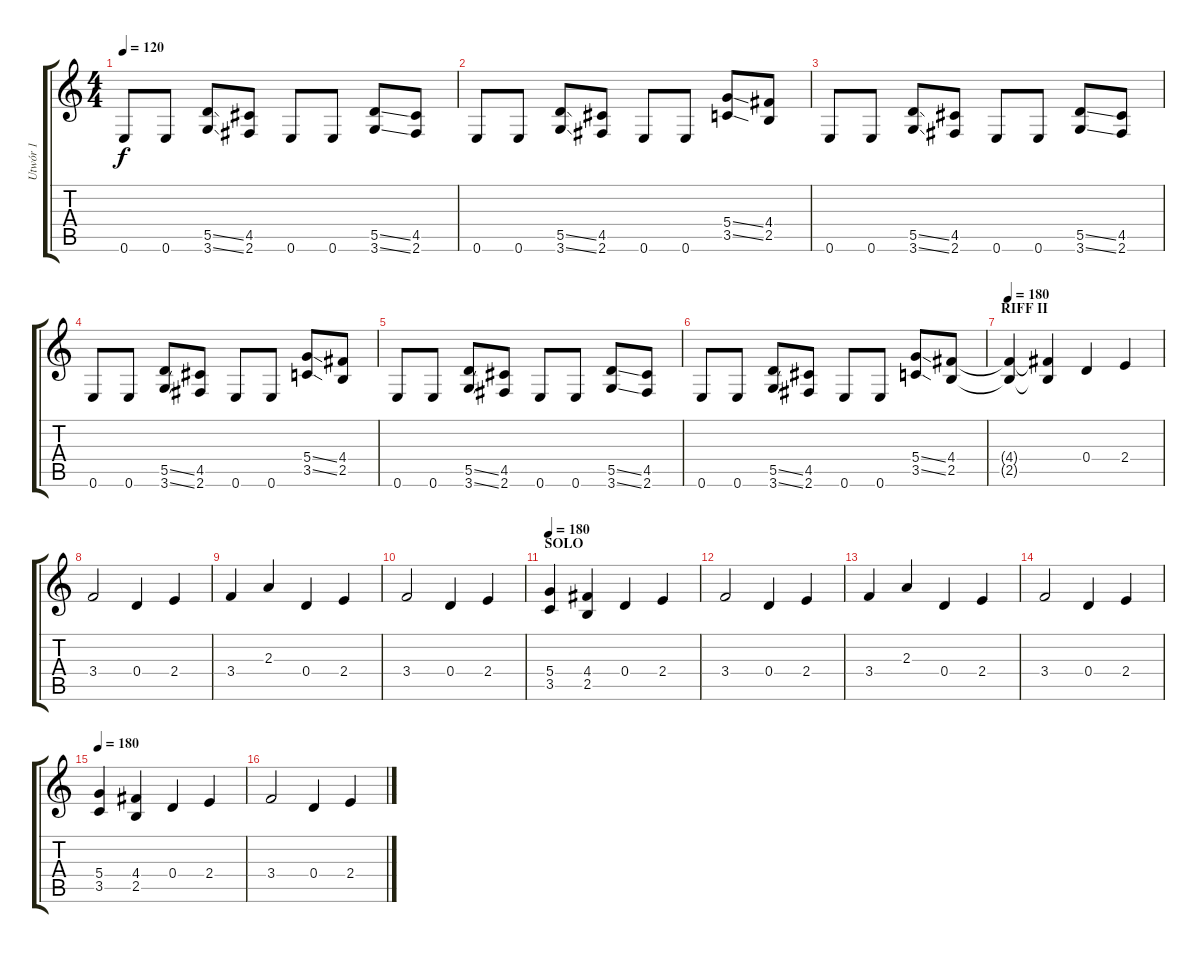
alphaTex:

\track ("Utwór 1" "Utwór 1") {instrument distortionguitar}
\staff {score tabs}
\tuning (E4 B3 G3 D3 A2 E2) {hide}
\ts (4 4)
\tempo 120
\clef g2
\ks c
0.6.8{dy f} 0.6.8 (5.5{ss} 3.6{ss}).8 (4.5 2.6).8 0.6.8 0.6.8 (5.5{ss} 3.6{ss}).8 (4.5 2.6).8 |
0.6.8 0.6.8 (5.5{ss} 3.6{ss}).8 (4.5 2.6).8 0.6.8 0.6.8 (5.4{ss} 3.5{ss}).8 (4.4 2.5).8 |
0.6.8 0.6.8 (5.5{ss} 3.6{ss}).8 (4.5 2.6).8 0.6.8 0.6.8 (5.5{ss} 3.6{ss}).8 (4.5 2.6).8 |
0.6.8 0.6.8 (5.5{ss} 3.6{ss}).8 (4.5 2.6).8 0.6.8 0.6.8 (5.4{ss} 3.5{ss}).8 (4.4 2.5).8 |
0.6.8 0.6.8 (5.5{ss} 3.6{ss}).8 (4.5 2.6).8 0.6.8 0.6.8 (5.5{ss} 3.6{ss}).8 (4.5 2.6).8 |
0.6.8 0.6.8 (5.5{ss} 3.6{ss}).8 (4.5 2.6).8 0.6.8 0.6.8 (5.4{ss} 3.5{ss}).8 (4.4 2.5).8 |
\section ("" "RIFF II")
\tempo 180
(4.4{t} 2.5{t}).4 (4.4{t} 2.5{t}).4 0.4.4 2.4.4 |
3.4.2 0.4.4 2.4.4 |
3.4.4 2.3.4 0.4.4 2.4.4 |
3.4.2 0.4.4 2.4.4 |
\section ("" "SOLO")
\tempo 180
(5.4 3.5).4 (4.4 2.5).4 0.4.4 2.4.4 |
3.4.2 0.4.4 2.4.4 |
3.4.4 2.3.4 0.4.4 2.4.4 |
3.4.2 0.4.4 2.4.4 |
\tempo 180
(5.4 3.5).4 (4.4 2.5).4 0.4.4 2.4.4 |
3.4.2 0.4.4 2.4.4
